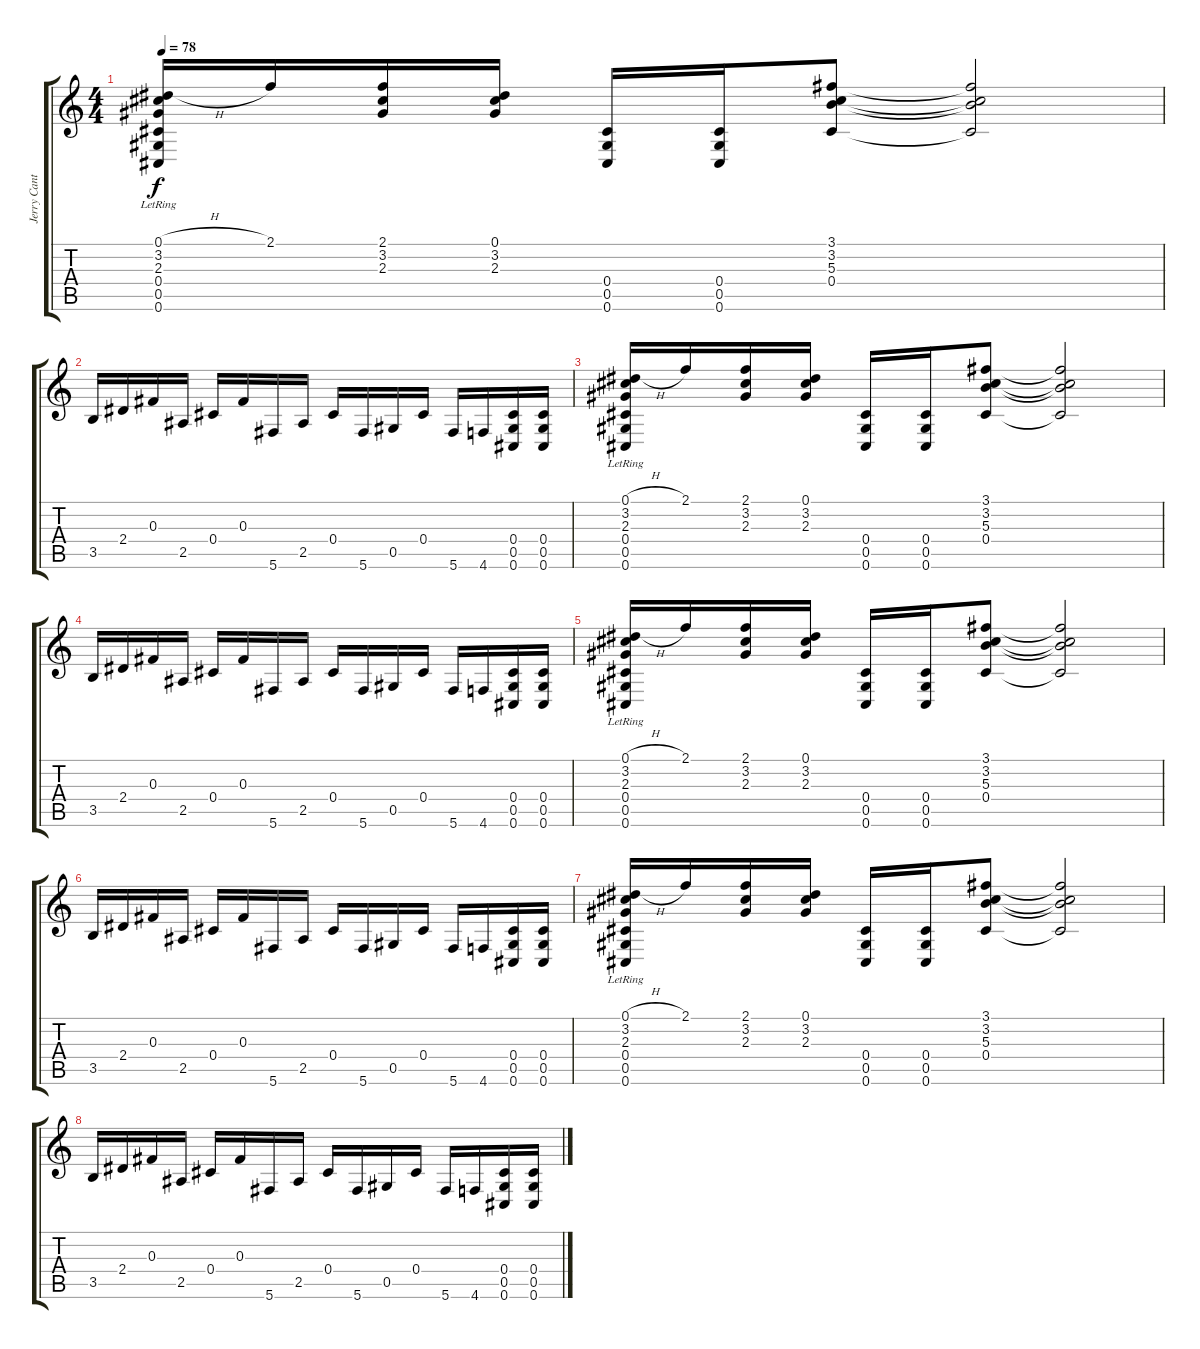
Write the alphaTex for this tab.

\track ("Jerry Cantrell - 12 String Acoustic #1" "Jerry Cant") {instrument acousticguitarsteel}
\staff {score tabs}
\tuning (Eb4 Bb3 Gb3 Db3 Ab2 Db2) {hide}
\ts (4 4)
\tempo 78
\clef g2
\ks c
(0.1{h} 3.2{lr} 2.3{lr} 0.4{lr} 0.5{lr} 0.6{lr}).16{dy f instrument acousticguitarsteel} 2.1.16 (2.1 3.2 2.3).16 (0.1 3.2 2.3).16 (0.4 0.5 0.6).16 (0.4 0.5 0.6).16 (3.1 3.2 5.3 0.4).8 (3.1{t} 3.2{t} 5.3{t} 0.4{t}).2 |
3.5.16 2.4.16 0.3.16 2.5.16 0.4.16 0.3.16 5.6.16 2.5.16 0.4.16 5.6.16 0.5.16 0.4.16 5.6.16 4.6.16 (0.4 0.5 0.6).16 (0.4 0.5 0.6).16 |
(0.1{h} 3.2{lr} 2.3{lr} 0.4{lr} 0.5{lr} 0.6{lr}).16 2.1.16 (2.1 3.2 2.3).16 (0.1 3.2 2.3).16 (0.4 0.5 0.6).16 (0.4 0.5 0.6).16 (3.1 3.2 5.3 0.4).8 (3.1{t} 3.2{t} 5.3{t} 0.4{t}).2 |
3.5.16 2.4.16 0.3.16 2.5.16 0.4.16 0.3.16 5.6.16 2.5.16 0.4.16 5.6.16 0.5.16 0.4.16 5.6.16 4.6.16 (0.4 0.5 0.6).16 (0.4 0.5 0.6).16 |
(0.1{h} 3.2{lr} 2.3{lr} 0.4{lr} 0.5{lr} 0.6{lr}).16 2.1.16 (2.1 3.2 2.3).16 (0.1 3.2 2.3).16 (0.4 0.5 0.6).16 (0.4 0.5 0.6).16 (3.1 3.2 5.3 0.4).8 (3.1{t} 3.2{t} 5.3{t} 0.4{t}).2 |
3.5.16 2.4.16 0.3.16 2.5.16 0.4.16 0.3.16 5.6.16 2.5.16 0.4.16 5.6.16 0.5.16 0.4.16 5.6.16 4.6.16 (0.4 0.5 0.6).16 (0.4 0.5 0.6).16 |
(0.1{h} 3.2{lr} 2.3{lr} 0.4{lr} 0.5{lr} 0.6{lr}).16 2.1.16 (2.1 3.2 2.3).16 (0.1 3.2 2.3).16 (0.4 0.5 0.6).16 (0.4 0.5 0.6).16 (3.1 3.2 5.3 0.4).8 (3.1{t} 3.2{t} 5.3{t} 0.4{t}).2 |
3.5.16 2.4.16 0.3.16 2.5.16 0.4.16 0.3.16 5.6.16 2.5.16 0.4.16 5.6.16 0.5.16 0.4.16 5.6.16 4.6.16 (0.4 0.5 0.6).16 (0.4 0.5 0.6).16
